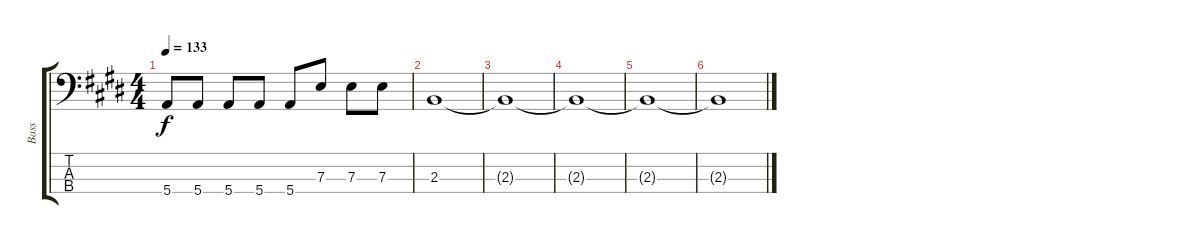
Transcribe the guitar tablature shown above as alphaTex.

\track ("Bass" "Bass") {instrument electricbassfinger}
\staff {score tabs}
\tuning (G2 D2 A1 E1) {hide}
\ts (4 4)
\tempo 133
\clef f4
\ks e
5.4.8{dy f} 5.4.8 5.4.8 5.4.8 5.4.8 7.3.8 7.3.8 7.3.8 |
2.3.1 |
2.3{t}.1 |
2.3{t}.1 |
2.3{t}.1 |
2.3{t}.1
